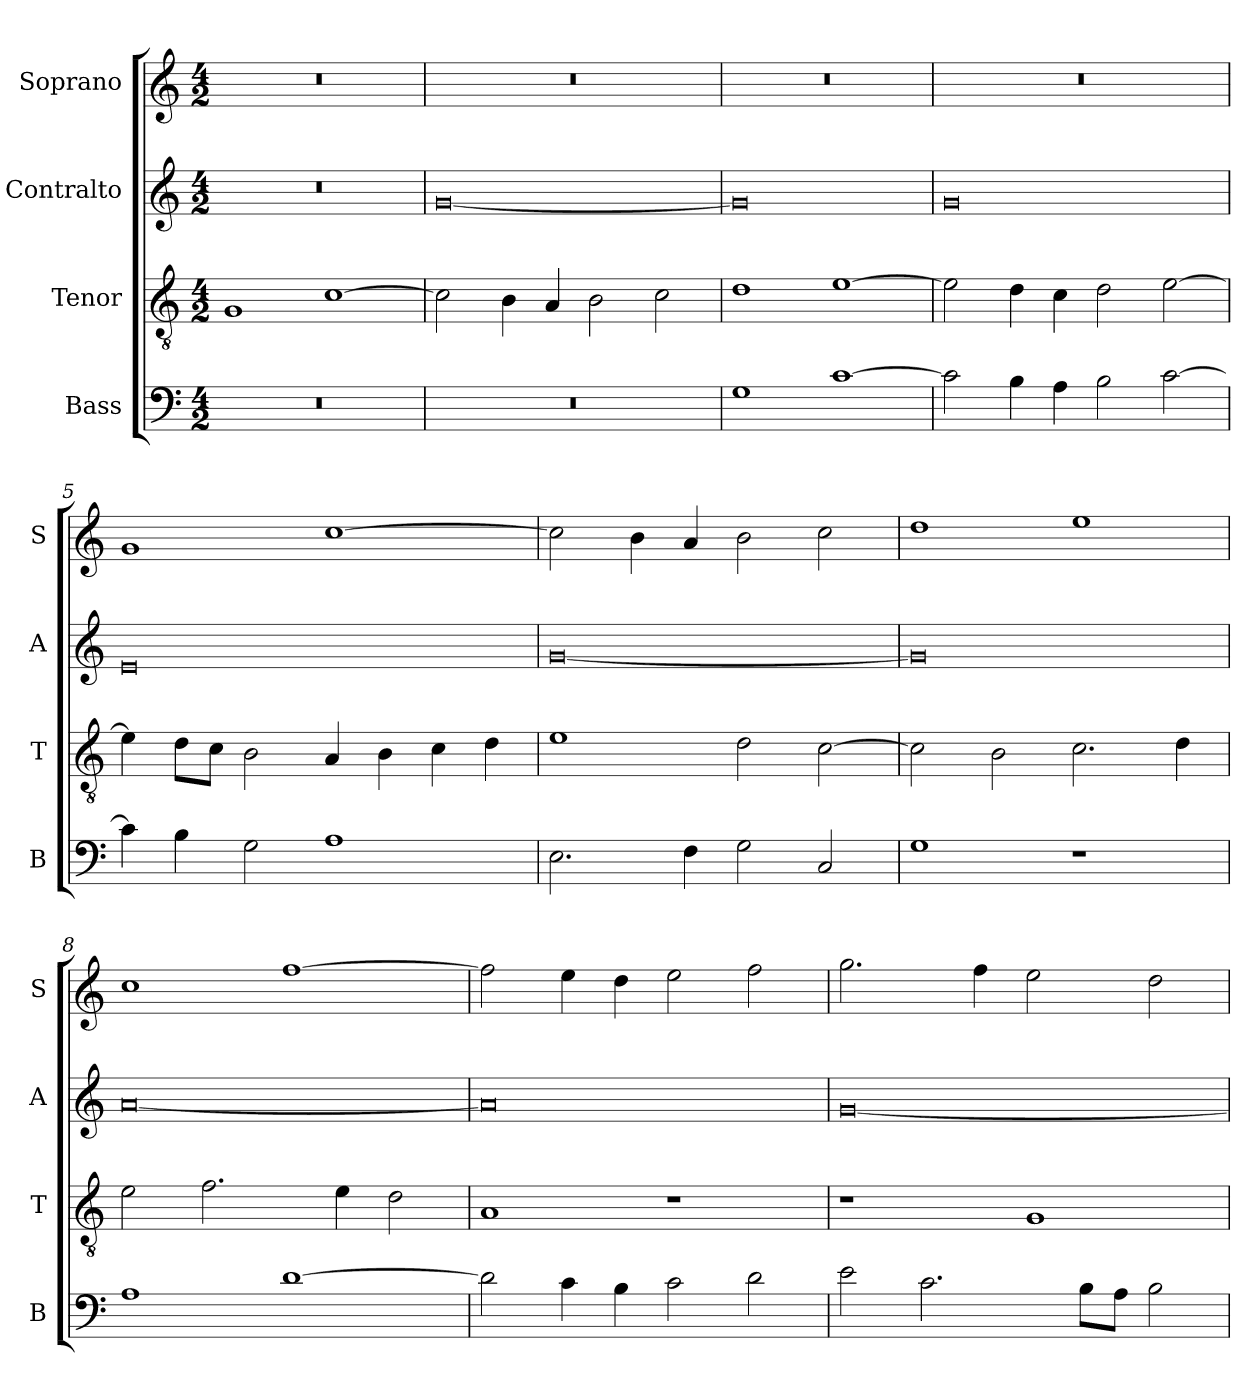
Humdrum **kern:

**kern	**kern	**kern	**kern
*part4	*part3	*part2	*part1
*staff4	*staff3	*staff2	*staff1
*I"Bass	*I"Tenor	*I"Contralto	*I"Soprano
*I'B	*I'T	*I'A	*I'S
*clefF4	*clefGv2	*clefG2	*clefG2
*k[]	*k[]	*k[]	*k[]
*G:mix	*G:mix	*G:mix	*G:mix
*M4/2	*M4/2	*M4/2	*M4/2
=1	=1	=1	=1
0r	1G	0r	0r
.	[1c	.	.
=2	=2	=2	=2
0r	2c]	[0g	0r
.	4B	.	.
.	4A	.	.
.	2B	.	.
.	2c	.	.
=3	=3	=3	=3
1G	1d	0g]	0r
[1c	[1e	.	.
=4	=4	=4	=4
2c]	2e]	0g	0r
4B	4d	.	.
4A	4c	.	.
2B	2d	.	.
[2c	[2e	.	.
=5	=5	=5	=5
4c]	4e]	0e	1g
4B	8d\L	.	.
.	8c\J	.	.
2G	2B	.	.
1A	4A	.	[1cc
.	4B	.	.
.	4c	.	.
.	4d	.	.
=6	=6	=6	=6
2.E	1e	[0g	2cc]
.	.	.	4b
4F	.	.	4a
2G	2d	.	2b
2C	[2c	.	2cc
=7	=7	=7	=7
1G	2c]	0g]	1dd
.	2B	.	.
1r	2.c	.	1ee
.	4d	.	.
=8	=8	=8	=8
1A	2e	[0a	1cc
.	2.f	.	.
[1d	.	.	[1ff
.	4e	.	.
.	2d	.	.
=9	=9	=9	=9
2d]	1A	0a]	2ff]
4c	.	.	4ee
4B	.	.	4dd
2c	1r	.	2ee
2d	.	.	2ff
=10	=10	=10	=10
2e	1r	[0g	2.gg
2.c	.	.	.
.	.	.	4ff
.	1G	.	2ee
8B\L	.	.	.
8A\J	.	.	.
2B	.	.	2dd
=	=	=	=
*-	*-	*-	*-
